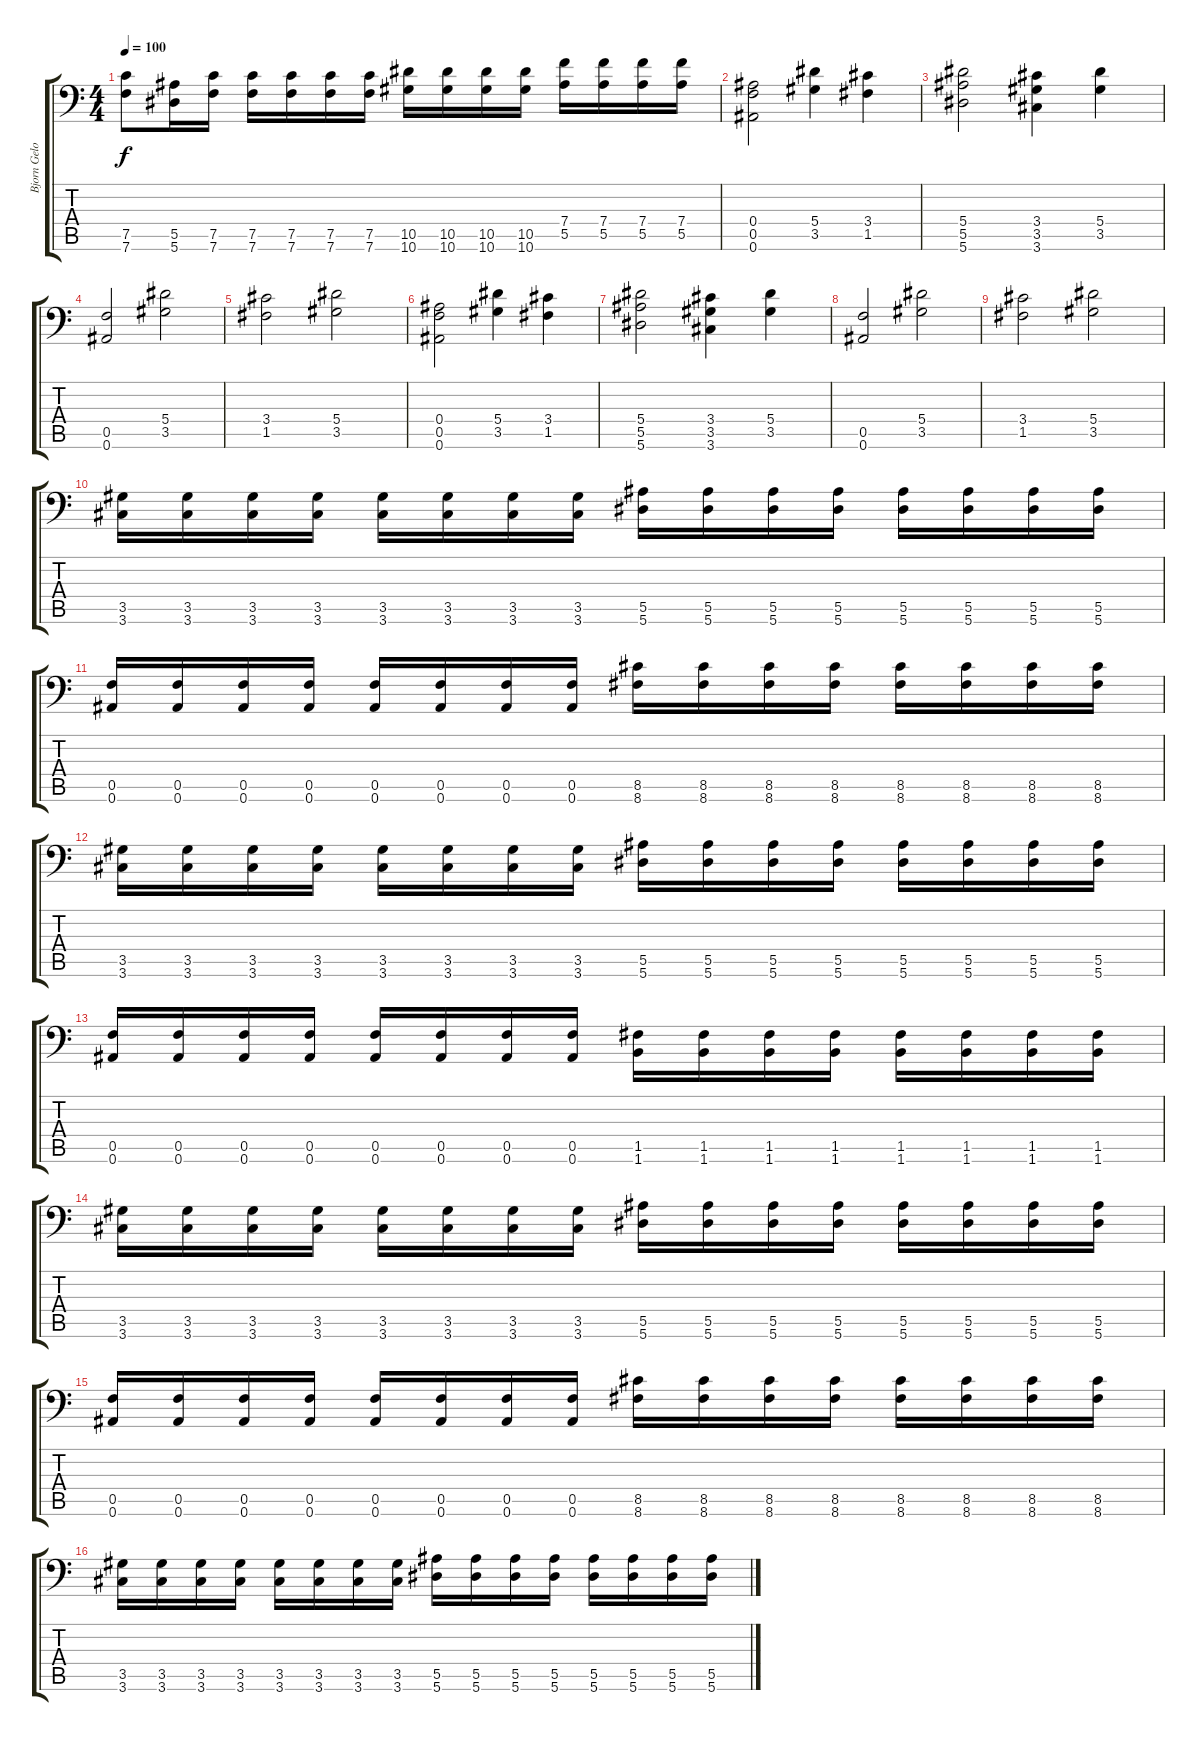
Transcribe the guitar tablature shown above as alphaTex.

\track ("Bjorn Gelotte" "Bjorn Gelo") {instrument distortionguitar}
\staff {score tabs}
\tuning (C4 G3 Eb3 Bb2 F2 Bb1) {hide}
\ts (4 4)
\tempo 100
\clef f4
\ks c
(7.5 7.6).8{dy f} (5.5 5.6).16 (7.5 7.6).16 (7.5 7.6).16 (7.5 7.6).16 (7.5 7.6).16 (7.5 7.6).16 (10.5 10.6).16 (10.5 10.6).16 (10.5 10.6).16 (10.5 10.6).16 (7.4 5.5).16 (7.4 5.5).16 (7.4 5.5).16 (7.4 5.5).16 |
(0.4 0.5 0.6).2 (5.4 3.5).4 (3.4 1.5).4 |
(5.4 5.5 5.6).2 (3.4 3.5 3.6).4 (5.4 3.5).4 |
(0.5 0.6).2 (5.4 3.5).2 |
(3.4 1.5).2 (5.4 3.5).2 |
(0.4 0.5 0.6).2 (5.4 3.5).4 (3.4 1.5).4 |
(5.4 5.5 5.6).2 (3.4 3.5 3.6).4 (5.4 3.5).4 |
(0.5 0.6).2 (5.4 3.5).2 |
(3.4 1.5).2 (5.4 3.5).2 |
(3.5 3.6).16 (3.5 3.6).16 (3.5 3.6).16 (3.5 3.6).16 (3.5 3.6).16 (3.5 3.6).16 (3.5 3.6).16 (3.5 3.6).16 (5.5 5.6).16 (5.5 5.6).16 (5.5 5.6).16 (5.5 5.6).16 (5.5 5.6).16 (5.5 5.6).16 (5.5 5.6).16 (5.5 5.6).16 |
(0.5 0.6).16 (0.5 0.6).16 (0.5 0.6).16 (0.5 0.6).16 (0.5 0.6).16 (0.5 0.6).16 (0.5 0.6).16 (0.5 0.6).16 (8.5 8.6).16 (8.5 8.6).16 (8.5 8.6).16 (8.5 8.6).16 (8.5 8.6).16 (8.5 8.6).16 (8.5 8.6).16 (8.5 8.6).16 |
(3.5 3.6).16 (3.5 3.6).16 (3.5 3.6).16 (3.5 3.6).16 (3.5 3.6).16 (3.5 3.6).16 (3.5 3.6).16 (3.5 3.6).16 (5.5 5.6).16 (5.5 5.6).16 (5.5 5.6).16 (5.5 5.6).16 (5.5 5.6).16 (5.5 5.6).16 (5.5 5.6).16 (5.5 5.6).16 |
(0.5 0.6).16 (0.5 0.6).16 (0.5 0.6).16 (0.5 0.6).16 (0.5 0.6).16 (0.5 0.6).16 (0.5 0.6).16 (0.5 0.6).16 (1.5 1.6).16 (1.5 1.6).16 (1.5 1.6).16 (1.5 1.6).16 (1.5 1.6).16 (1.5 1.6).16 (1.5 1.6).16 (1.5 1.6).16 |
(3.5 3.6).16 (3.5 3.6).16 (3.5 3.6).16 (3.5 3.6).16 (3.5 3.6).16 (3.5 3.6).16 (3.5 3.6).16 (3.5 3.6).16 (5.5 5.6).16 (5.5 5.6).16 (5.5 5.6).16 (5.5 5.6).16 (5.5 5.6).16 (5.5 5.6).16 (5.5 5.6).16 (5.5 5.6).16 |
(0.5 0.6).16 (0.5 0.6).16 (0.5 0.6).16 (0.5 0.6).16 (0.5 0.6).16 (0.5 0.6).16 (0.5 0.6).16 (0.5 0.6).16 (8.5 8.6).16 (8.5 8.6).16 (8.5 8.6).16 (8.5 8.6).16 (8.5 8.6).16 (8.5 8.6).16 (8.5 8.6).16 (8.5 8.6).16 |
(3.5 3.6).16 (3.5 3.6).16 (3.5 3.6).16 (3.5 3.6).16 (3.5 3.6).16 (3.5 3.6).16 (3.5 3.6).16 (3.5 3.6).16 (5.5 5.6).16 (5.5 5.6).16 (5.5 5.6).16 (5.5 5.6).16 (5.5 5.6).16 (5.5 5.6).16 (5.5 5.6).16 (5.5 5.6).16
